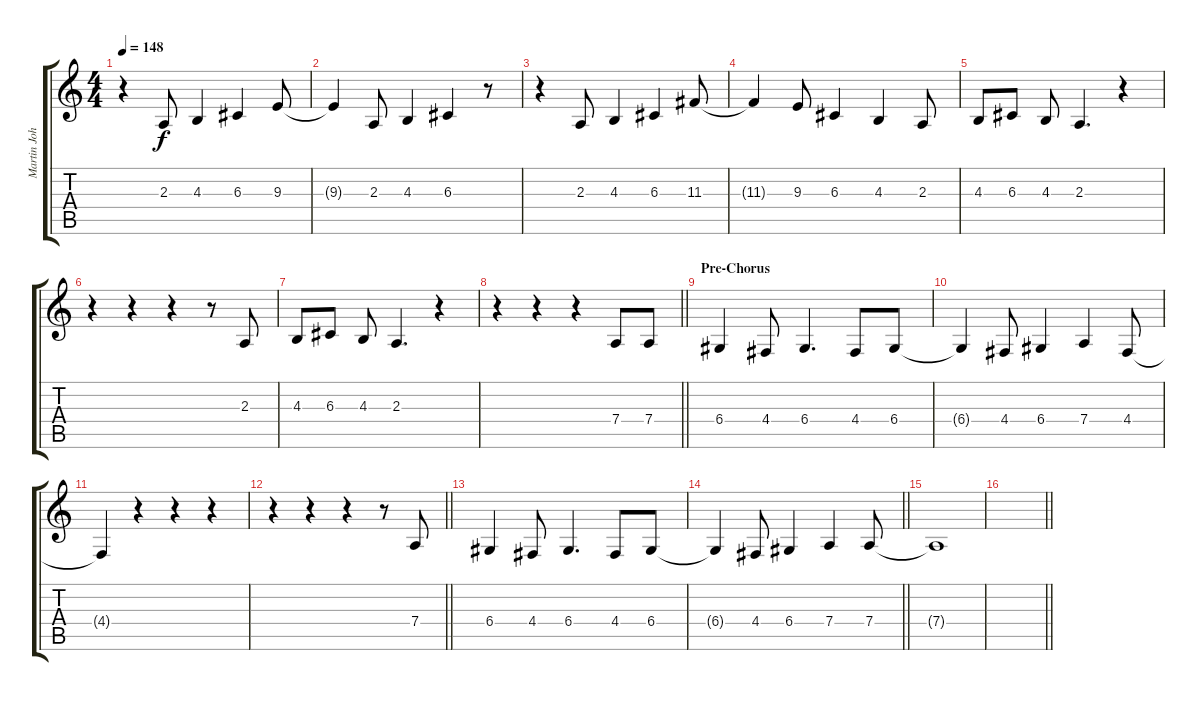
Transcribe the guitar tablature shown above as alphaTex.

\track ("Martin Johnson (Vocals)" "Martin Joh") {instrument clarinet}
\staff {score tabs}
\tuning (E4 B3 G3 D3 A2 E2) {hide}
\ts (4 4)
\tempo 148
\clef g2
\ks c
r.4{dy f} 2.3.8 4.3.4 6.3.4 9.3.8 |
9.3{t}.4 2.3.8 4.3.4 6.3.4 r.8 |
r.4 2.3.8 4.3.4 6.3.4 11.3.8 |
11.3{t}.4 9.3.8 6.3.4 4.3.4 2.3.8 |
4.3.8 6.3.8 4.3.8 2.3.4{d} r.4 |
r.4 r.4 r.4 r.8 2.3.8 |
4.3.8 6.3.8 4.3.8 2.3.4{d} r.4 |
\barLineRight lightlight
r.4 r.4 r.4 7.4.8 7.4.8 |
\section ("" "Pre-Chorus")
6.4.4 4.4.8 6.4.4{d} 4.4.8 6.4.8 |
6.4{t}.4 4.4.8 6.4.4 7.4.4 4.4.8 |
4.4{t}.4 r.4 r.4 r.4 |
\barLineRight lightlight
r.4 r.4 r.4 r.8 7.4.8 |
6.4.4 4.4.8 6.4.4{d} 4.4.8 6.4.8 |
\barLineRight lightlight
6.4{t}.4 4.4.8 6.4.4 7.4.4 7.4.8 |
7.4{t}.1 |
\barLineRight lightlight
